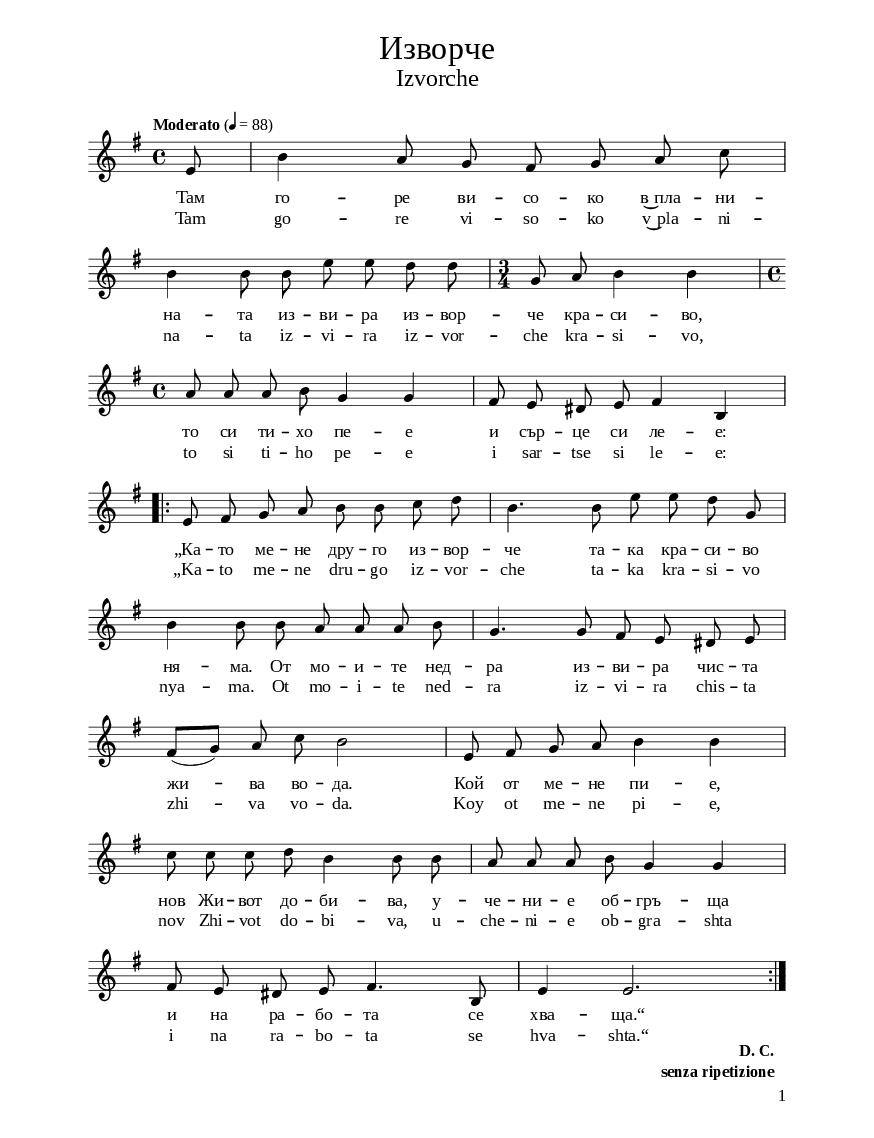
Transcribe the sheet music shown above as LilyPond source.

\version "2.24.1"

% include paper part and global functions
\include "include/globals.ily"

\bookpart {
  \label #'ref177
  \tocItem \markup "Изворче – Izvorche"
  \include "include/bookpart-paper.ily"
  \score {
    \include "include/score-layout.ily"

    \new Voice \absolute {
      \clef treble
      \key g \major
      \time 4/4
      \tempoFunc "Moderato" 4 "88"
      \autoBeamOff
      \partial 8
      e'8 | % 2
      b'4  a'8  g'8  fis'8  g'8
      a'8 c''8 \break | % 3
      b'4 b'8 b'8 e''8
      e''8 d''8 d''8 | % 4
      \time 3/4  | % 4
      g'8  a'8 b'4 b'4 \break | % 5
      \time 4/4  | % 5
      a'8  a'8  a'8 b'8  g'4
      g'4 | % 6
      fis'8  e'8  dis'8  e'8  fis'4
      b4 \break | % 7
      \repeat volta 2 {
        e'8  fis'8  g'8  a'8 b'8
        b'8 c''8 d''8 | % 8
        b'4. b'8 e''8 e''8
        d''8  g'8 \break | % 9
        b'4 b'8 b'8  a'8  a'8
        a'8 b'8 |
        g'4.  g'8  fis'8  e'8  dis'8
        e'8 \break | % 11
        fis'8 ( [  g'8 ] )   a'8 c''8
        b'2 | % 12
        e'8  fis'8  g'8  a'8 b'4
        b'4 \break | % 13
        c''8 c''8 c''8 d''8
        b'4 b'8 b'8 | % 14
        a'8  a'8  a'8 b'8  g'4
        g'4 \break | % 15
        fis'8  e'8  dis'8  e'8  fis'4.
        b8 | % 16
        e'4  e'2.
      }
    }

    \addlyrics {
      Там го -- ре ви -- со -- ко в~пла
      -- ни -- на -- та из -- ви -- ра из --
      вор -- че кра -- си -- во, то си
      ти -- хо пе -- е и сър -- це си
      ле -- е: „Ка -- то ме -- не дру --
      го из -- вор -- че та -- ка кра --
      си -- во ня -- ма. От мо -- и -- те
      нед -- ра из -- ви -- ра чис -- та
      жи -- ва во -- да. Кой от ме --
      не пи -- е, нов Жи -- вот до -- би
      -- ва, у -- че -- ни -- е об -- гръ --
      ща и на ра -- бо -- та се хва --
      ща.“}
      \addlyrics {
        Tam go -- re vi -- so -- ko v~pla
        -- ni -- na -- ta iz -- vi -- ra iz --
        vor -- che kra -- si -- vo, to si
        ti -- ho pe -- e i sar -- tse si
        le -- e: „Ka -- to me -- ne dru --
        go iz -- vor -- che ta -- ka kra --
        si -- vo nya -- ma. Ot mo -- i -- te
        ned -- ra iz -- vi -- ra chis -- ta
        zhi -- va vo -- da. Koy ot me --
        ne pi -- e, nov Zhi -- vot do -- bi
        -- va, u -- che -- ni -- e ob -- gra --
        shta i na ra -- bo -- ta se hva --
        shta.“}


        \header {
          title = \titleFunc "Изворче" "Izvorche"
        }

        \midi{}
      } % score

       \markup \dc-two "D. C.""senza ripetizione"
     \pageBreak

      % include foreign translation(s) of the song
       \version "2.24.1"

\markup \fill-line { \fontsize #deTitleFontSize "Quellchen" }
\markup \null
\markup \null
\markup \fontsize #deCoupletFontSize {
  \hspace #16
  \override #`(baseline-skip . ,deCoupletBaselineSkip)

  \column {
  
 \line { " "Dort oben, hoch im Gebirge,}

 \line { " "entspringt ein schönes Quellchen;}

 \line { " "es singt leise und gießt sein Herz aus:}

 \line { " "„Es gibt kein anderes kleines, }

 \line { " "so schönes Quellchen wie mich. }

 \line { " "Aus meinen Tiefen entspringt}

 \line { " "reines und belebendes Wasser.}

 \line { " "Wer von meinem Wasser trinkt, }

 \line { " "gewinnt das neue Leben,}

 \line { " "er umarmt die Lehre }

 \line { " "und macht sich an die Arbeit.“}
  }
}


    } % bookpart


